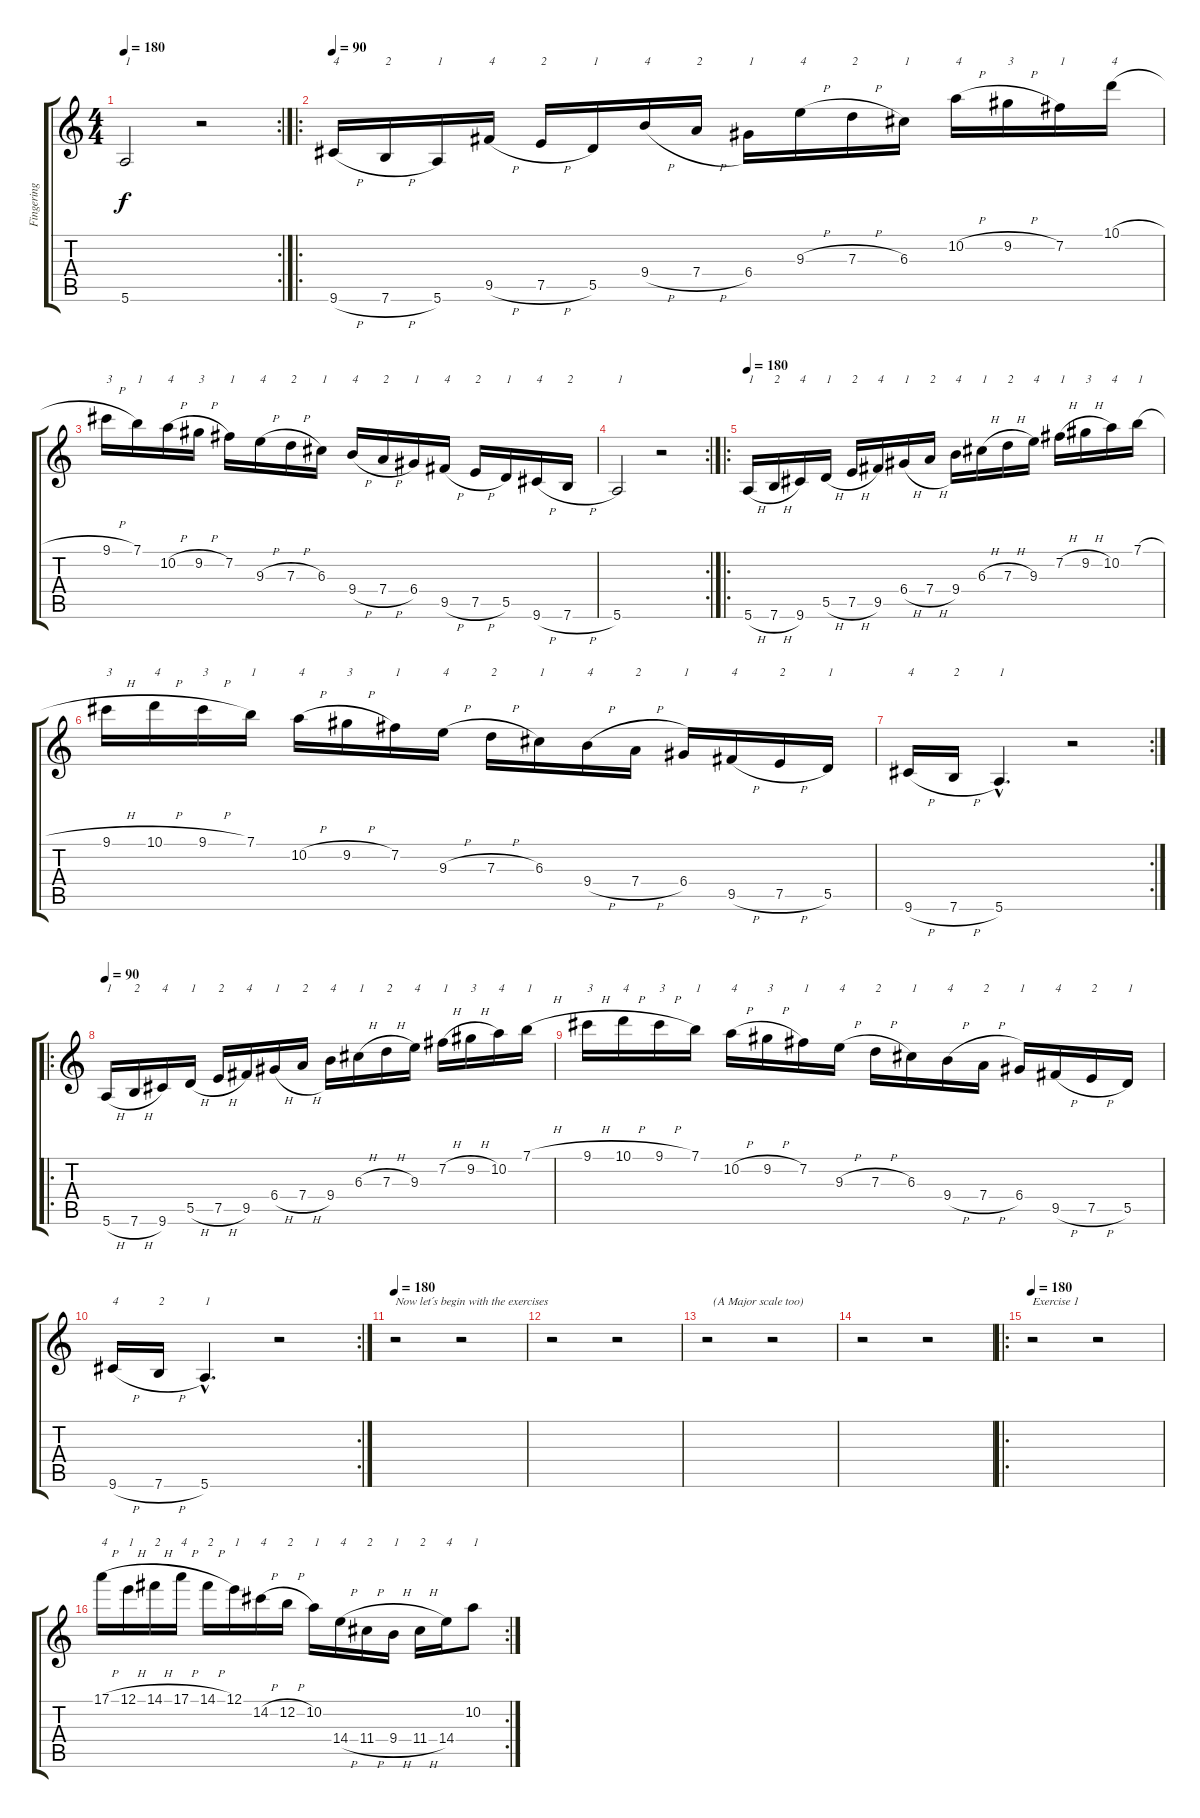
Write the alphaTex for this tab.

\track ("Fingering" "Fingering") {instrument distortionguitar}
\staff {score tabs}
\tuning (E4 B3 G3 D3 A2 E2) {hide}
\rc 2
\ts (4 4)
\tempo 180
\clef g2
\ks c
5.6.2{txt "1" dy f} r.2 |
\ro
\tempo 90
9.6{h}.16{txt "4"} 7.6{h}.16{txt "2"} 5.6.16{txt "1"} 9.5{h}.16{txt "4"} 7.5{h}.16{txt "2"} 5.5.16{txt "1"} 9.4{h}.16{txt "4"} 7.4{h}.16{txt "2"} 6.4.16{txt "1"} 9.3{h}.16{txt "4"} 7.3{h}.16{txt "2"} 6.3.16{txt "1"} 10.2{h}.16{txt "4"} 9.2{h}.16{txt "3"} 7.2.16{txt "1"} 10.1{h}.16{txt "4"} |
9.1{h}.16{txt "3"} 7.1.16{txt "1"} 10.2{h}.16{txt "4"} 9.2{h}.16{txt "3"} 7.2.16{txt "1"} 9.3{h}.16{txt "4"} 7.3{h}.16{txt "2"} 6.3.16{txt "1"} 9.4{h}.16{txt "4"} 7.4{h}.16{txt "2"} 6.4.16{txt "1"} 9.5{h}.16{txt "4"} 7.5{h}.16{txt "2"} 5.5.16{txt "1"} 9.6{h}.16{txt "4"} 7.6{h}.16{txt "2"} |
\rc 2
5.6.2{txt "1"} r.2 |
\ro
\tempo 180
5.6{h}.16{txt "1"} 7.6{h}.16{txt "2"} 9.6.16{txt "4"} 5.5{h}.16{txt "1"} 7.5{h}.16{txt "2"} 9.5.16{txt "4"} 6.4{h}.16{txt "1"} 7.4{h}.16{txt "2"} 9.4.16{txt "4"} 6.3{h}.16{txt "1"} 7.3{h}.16{txt "2"} 9.3.16{txt "4"} 7.2{h}.16{txt "1"} 9.2{h}.16{txt "3"} 10.2.16{txt "4"} 7.1{h}.16{txt "1"} |
9.1{h}.16{txt "3"} 10.1{h}.16{txt "4"} 9.1{h}.16{txt "3"} 7.1.16{txt "1"} 10.2{h}.16{txt "4"} 9.2{h}.16{txt "3"} 7.2.16{txt "1"} 9.3{h}.16{txt "4"} 7.3{h}.16{txt "2"} 6.3.16{txt "1"} 9.4{h}.16{txt "4"} 7.4{h}.16{txt "2"} 6.4.16{txt "1"} 9.5{h}.16{txt "4"} 7.5{h}.16{txt "2"} 5.5.16{txt "1"} |
\rc 2
9.6{h}.16{txt "4"} 7.6{h}.16{txt "2"} 5.6{hac}.4{d txt "1"} r.2 |
\ro
\tempo 90
5.6{h}.16{txt "1"} 7.6{h}.16{txt "2"} 9.6.16{txt "4"} 5.5{h}.16{txt "1"} 7.5{h}.16{txt "2"} 9.5.16{txt "4"} 6.4{h}.16{txt "1"} 7.4{h}.16{txt "2"} 9.4.16{txt "4"} 6.3{h}.16{txt "1"} 7.3{h}.16{txt "2"} 9.3.16{txt "4"} 7.2{h}.16{txt "1"} 9.2{h}.16{txt "3"} 10.2.16{txt "4"} 7.1{h}.16{txt "1"} |
9.1{h}.16{txt "3"} 10.1{h}.16{txt "4"} 9.1{h}.16{txt "3"} 7.1.16{txt "1"} 10.2{h}.16{txt "4"} 9.2{h}.16{txt "3"} 7.2.16{txt "1"} 9.3{h}.16{txt "4"} 7.3{h}.16{txt "2"} 6.3.16{txt "1"} 9.4{h}.16{txt "4"} 7.4{h}.16{txt "2"} 6.4.16{txt "1"} 9.5{h}.16{txt "4"} 7.5{h}.16{txt "2"} 5.5.16{txt "1"} |
\rc 2
9.6{h}.16{txt "4"} 7.6{h}.16{txt "2"} 5.6{hac}.4{d txt "1"} r.2 |
\tempo 180
r.2{txt "Now let´s begin with the exercises"} r.2 |
r.2 r.2 |
r.2{txt "  (A Major scale too)"} r.2 |
r.2 r.2 |
\ro
\tempo 180
r.2{txt "Exercise 1"} r.2 |
\rc 2
17.1{h}.16{txt "4"} 12.1{h}.16{txt "1"} 14.1{h}.16{txt "2"} 17.1{h}.16{txt "4"} 14.1{h}.16{txt "2"} 12.1.16{txt "1"} 14.2{h}.16{txt "4"} 12.2{h}.16{txt "2"} 10.2.16{txt "1"} 14.4{h}.16{txt "4"} 11.4{h}.16{txt "2"} 9.4{h}.16{txt "1"} 11.4{h}.16{txt "2"} 14.4.16{txt "4"} 10.2.8{txt "1"}
